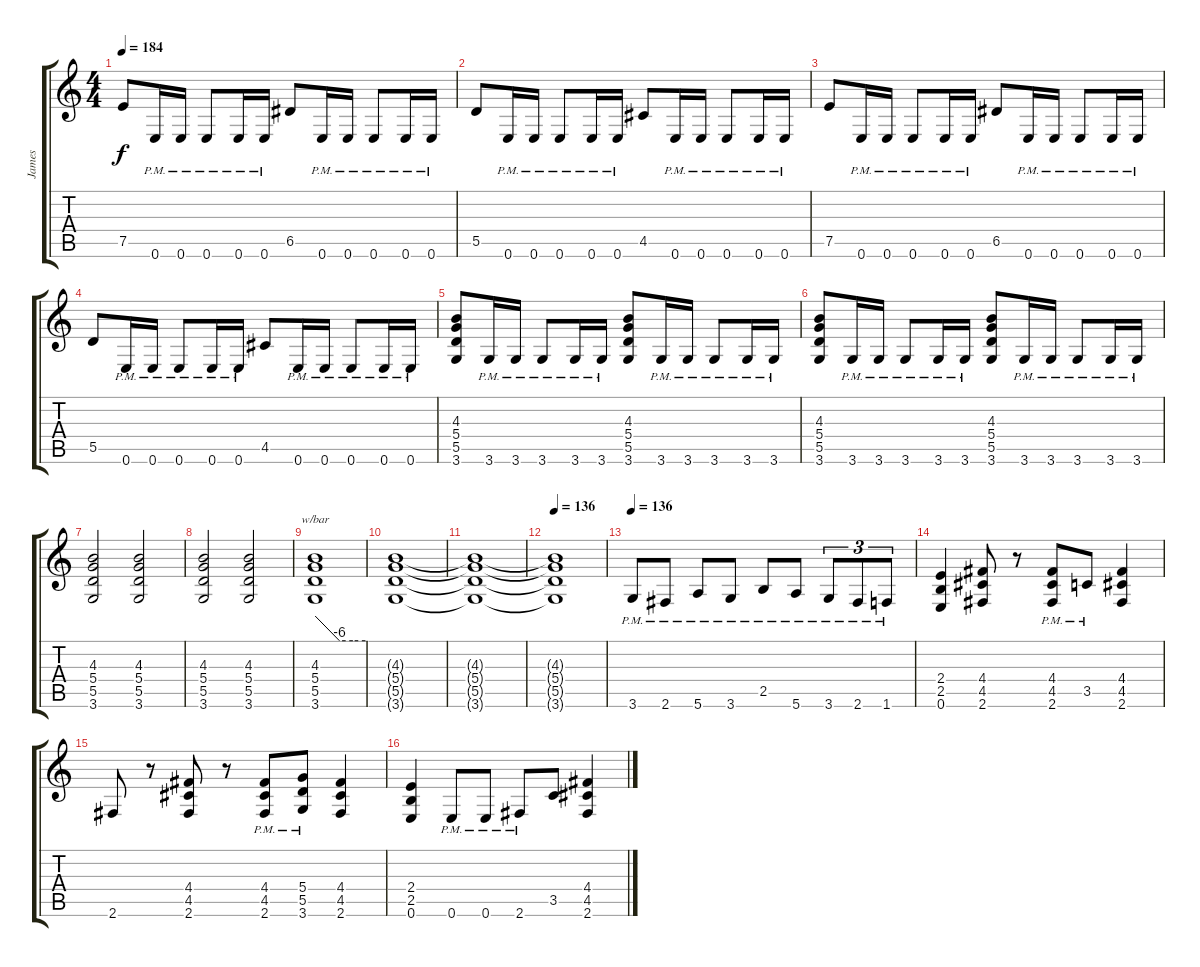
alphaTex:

\track ("James" "James") {instrument distortionguitar}
\staff {score tabs}
\tuning (E4 B3 G3 D3 A2 E2) {hide}
\ts (4 4)
\tempo 184
\clef g2
\ks c
7.5.8{dy f} 0.6{pm}.16 0.6{pm}.16 0.6{pm}.8 0.6{pm}.16 0.6{pm}.16 6.5.8 0.6{pm}.16 0.6{pm}.16 0.6{pm}.8 0.6{pm}.16 0.6{pm}.16 |
5.5.8 0.6{pm}.16 0.6{pm}.16 0.6{pm}.8 0.6{pm}.16 0.6{pm}.16 4.5.8 0.6{pm}.16 0.6{pm}.16 0.6{pm}.8 0.6{pm}.16 0.6{pm}.16 |
7.5.8 0.6{pm}.16 0.6{pm}.16 0.6{pm}.8 0.6{pm}.16 0.6{pm}.16 6.5.8 0.6{pm}.16 0.6{pm}.16 0.6{pm}.8 0.6{pm}.16 0.6{pm}.16 |
5.5.8 0.6{pm}.16 0.6{pm}.16 0.6{pm}.8 0.6{pm}.16 0.6{pm}.16 4.5.8 0.6{pm}.16 0.6{pm}.16 0.6{pm}.8 0.6{pm}.16 0.6{pm}.16 |
(4.3 5.4 5.5 3.6).8 3.6{pm}.16 3.6{pm}.16 3.6{pm}.8 3.6{pm}.16 3.6{pm}.16 (4.3 5.4 5.5 3.6).8 3.6{pm}.16 3.6{pm}.16 3.6{pm}.8 3.6{pm}.16 3.6{pm}.16 |
(4.3 5.4 5.5 3.6).8 3.6{pm}.16 3.6{pm}.16 3.6{pm}.8 3.6{pm}.16 3.6{pm}.16 (4.3 5.4 5.5 3.6).8 3.6{pm}.16 3.6{pm}.16 3.6{pm}.8 3.6{pm}.16 3.6{pm}.16 |
(4.3 5.4 5.5 3.6).2 (4.3 5.4 5.5 3.6).2 |
(4.3 5.4 5.5 3.6).2 (4.3 5.4 5.5 3.6).2 |
(4.3 5.4 5.5 3.6).1{tbe (custom default 0 0 29 -24 45 -24 60 -24)} |
(4.3{t} 5.4{t} 5.5{t} 3.6{t}).1 |
(4.3{t} 5.4{t} 5.5{t} 3.6{t}).1 |
\tempo 136
(4.3{t} 5.4{t} 5.5{t} 3.6{t}).1 |
\tempo 136
3.6{pm}.8 2.6{pm}.8 5.6{pm}.8 3.6{pm}.8 2.5{pm}.8 5.6{pm}.8 3.6{pm}.8{tu (3 2)} 2.6{pm}.8{tu (3 2)} 1.6{pm}.8{tu (3 2)} |
(2.4 2.5 0.6).4 (4.4 4.5 2.6).8 r.8 (4.4{pm} 4.5{pm} 2.6{pm}).8 3.5{pm}.8 (4.4 4.5 2.6).4 |
2.6.8 r.8 (4.4 4.5 2.6).8 r.8 (4.4{pm} 4.5{pm} 2.6{pm}).8 (5.4{pm} 5.5{pm} 3.6{pm}).8 (4.4 4.5 2.6).4 |
(2.4 2.5 0.6).4 0.6{pm}.8 0.6{pm}.8 2.6{pm}.8 3.5.8 (4.4 4.5 2.6).4
